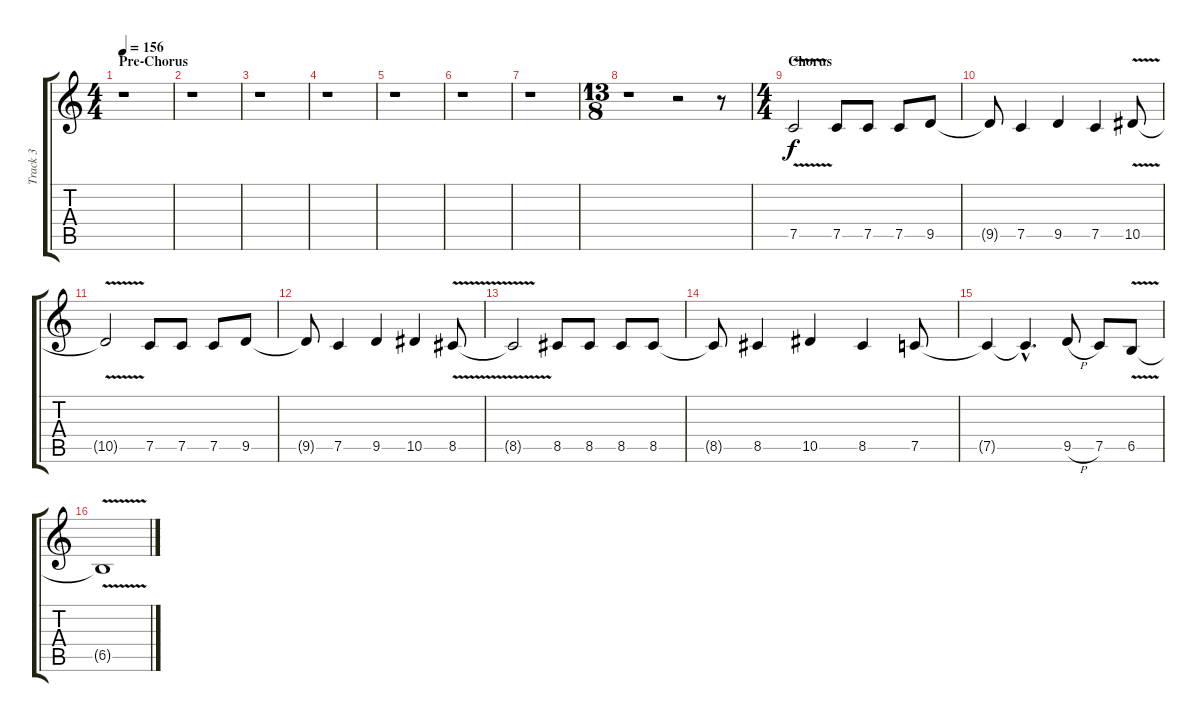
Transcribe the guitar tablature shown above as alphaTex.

\track ("Track 3" "Track 3") {instrument overdrivenguitar}
\staff {score tabs}
\tuning (C4 G3 Eb3 Bb2 F2 C2) {hide}
\ts (4 4)
\section ("" "Pre-Chorus")
\tempo 156
\clef g2
\ks c
r.1{dy f} |
r.1 |
r.1 |
r.1 |
r.1 |
r.1 |
r.1 |
\ts (13 8)
r.1 r.2 r.8 |
\ts (4 4)
\section ("" "Chorus")
7.5{v}.2 7.5.8 7.5.8 7.5.8 9.5.8 |
9.5{t}.8 7.5.4 9.5.4 7.5.4 10.5{v}.8 |
10.5{t}.2 7.5.8 7.5.8 7.5.8 9.5.8 |
9.5{t}.8 7.5.4 9.5.4 10.5.4 8.5{v}.8 |
8.5{t}.2 8.5.8 8.5.8 8.5.8 8.5.8 |
8.5{t}.8 8.5.4 10.5.4 8.5.4 7.5.8 |
7.5{t}.4 7.5{hac t}.4{d} 9.5{h}.8 7.5.8 6.5{v}.8 |
6.5{t}.1
